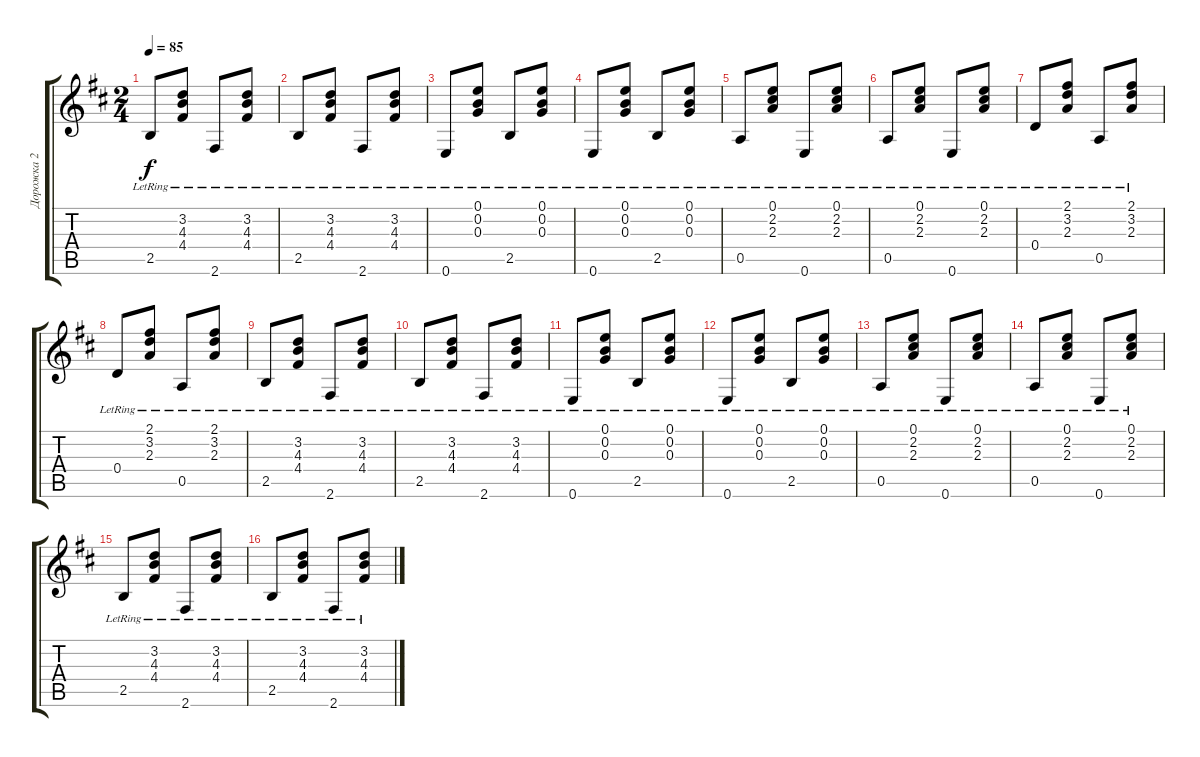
\track ("Дорожка 2" "Дорожка 2") {instrument acousticguitarsteel}
\staff {score tabs}
\tuning (E4 B3 G3 D3 A2 E2) {hide}
\ts (2 4)
\tempo 85
\clef g2
\ks bminor
2.5{lr}.8{dy f} (3.2{lr} 4.3{lr} 4.4{lr}).8 2.6{lr}.8 (3.2{lr} 4.3{lr} 4.4{lr}).8 |
2.5{lr}.8 (3.2{lr} 4.3{lr} 4.4{lr}).8 2.6{lr}.8 (3.2{lr} 4.3{lr} 4.4{lr}).8 |
0.6{lr}.8 (0.1{lr} 0.2{lr} 0.3{lr}).8 2.5{lr}.8 (0.1{lr} 0.2{lr} 0.3{lr}).8 |
0.6{lr}.8 (0.1{lr} 0.2{lr} 0.3{lr}).8 2.5{lr}.8 (0.1{lr} 0.2{lr} 0.3{lr}).8 |
0.5{lr}.8 (0.1{lr} 2.2{lr} 2.3{lr}).8 0.6{lr}.8 (0.1{lr} 2.2{lr} 2.3{lr}).8 |
0.5{lr}.8 (0.1{lr} 2.2{lr} 2.3{lr}).8 0.6{lr}.8 (0.1{lr} 2.2{lr} 2.3{lr}).8 |
0.4{lr}.8 (2.1{lr} 3.2{lr} 2.3{lr}).8 0.5{lr}.8 (2.1{lr} 3.2{lr} 2.3{lr}).8 |
0.4{lr}.8 (2.1{lr} 3.2{lr} 2.3{lr}).8 0.5{lr}.8 (2.1{lr} 3.2{lr} 2.3{lr}).8 |
2.5{lr}.8 (3.2{lr} 4.3{lr} 4.4{lr}).8 2.6{lr}.8 (3.2{lr} 4.3{lr} 4.4{lr}).8 |
2.5{lr}.8 (3.2{lr} 4.3{lr} 4.4{lr}).8 2.6{lr}.8 (3.2{lr} 4.3{lr} 4.4{lr}).8 |
0.6{lr}.8 (0.1{lr} 0.2{lr} 0.3{lr}).8 2.5{lr}.8 (0.1{lr} 0.2{lr} 0.3{lr}).8 |
0.6{lr}.8 (0.1{lr} 0.2{lr} 0.3{lr}).8 2.5{lr}.8 (0.1{lr} 0.2{lr} 0.3{lr}).8 |
0.5{lr}.8 (0.1{lr} 2.2{lr} 2.3{lr}).8 0.6{lr}.8 (0.1{lr} 2.2{lr} 2.3{lr}).8 |
0.5{lr}.8 (0.1{lr} 2.2{lr} 2.3{lr}).8 0.6{lr}.8 (0.1{lr} 2.2{lr} 2.3{lr}).8 |
2.5{lr}.8 (3.2{lr} 4.3{lr} 4.4{lr}).8 2.6{lr}.8 (3.2{lr} 4.3{lr} 4.4{lr}).8 |
2.5{lr}.8 (3.2{lr} 4.3{lr} 4.4{lr}).8 2.6{lr}.8 (3.2{lr} 4.3{lr} 4.4{lr}).8
